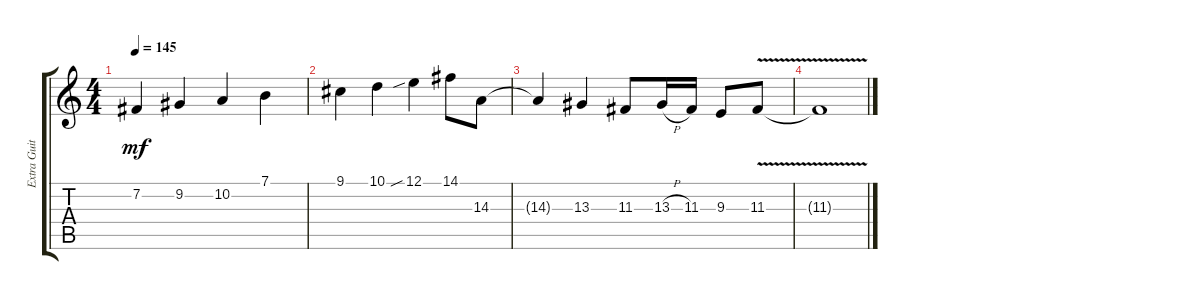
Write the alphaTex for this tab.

\track ("Extra Guitar Harmony/Fills" "Extra Guit") {instrument acousticgrandpiano}
\staff {score tabs}
\tuning (E4 B3 G3 D3 A2 E2) {hide}
\ts (4 4)
\tempo 145
\clef g2
\ks c
7.2.4{dy mf} 9.2.4 10.2.4 7.1.4 |
9.1.4 10.1.4 12.1{sib}.4 14.1.8 14.3.8 |
14.3{t}.4 13.3.4 11.3.8 13.3{h}.16 11.3.16 9.3.8 11.3{v}.8 |
11.3{v t}.1
